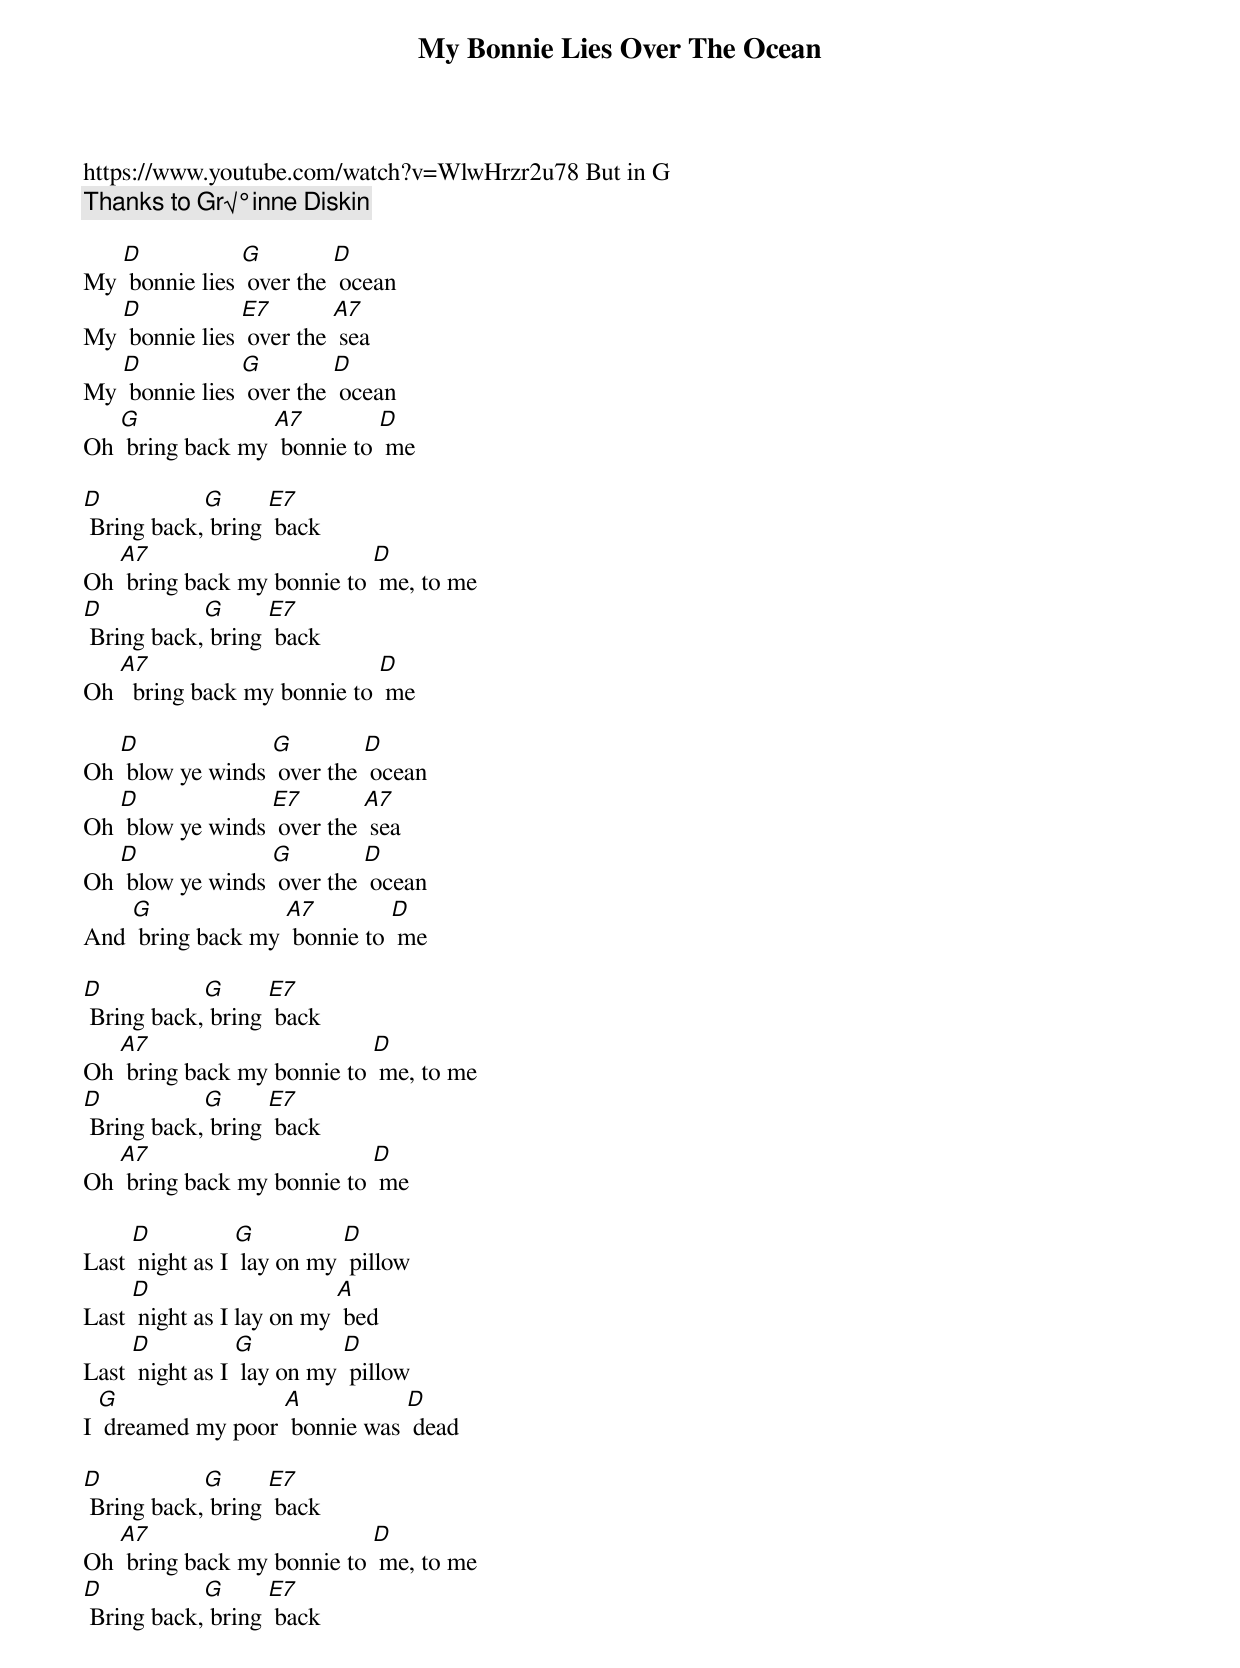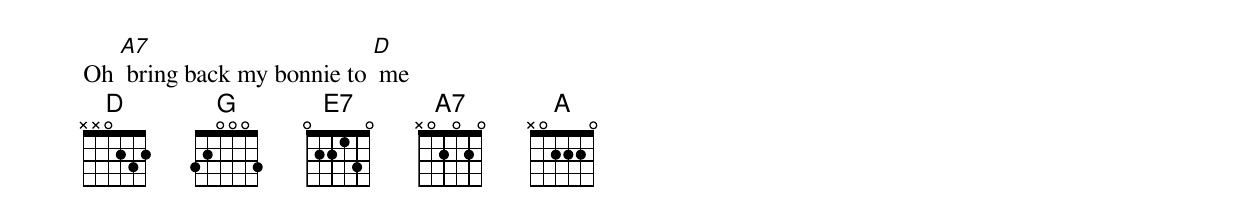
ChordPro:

{t:My Bonnie Lies Over The Ocean}
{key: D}
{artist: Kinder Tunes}
https://www.youtube.com/watch?v=WlwHrzr2u78 But in G
{c:Thanks to Gr√°inne Diskin }

My [D] bonnie lies [G] over the [D] ocean
My [D] bonnie lies [E7] over the [A7] sea
My [D] bonnie lies [G] over the [D] ocean
Oh [G] bring back my [A7] bonnie to [D] me

[D] Bring back,[G] bring [E7] back
Oh [A7] bring back my bonnie to [D] me, to me
[D] Bring back,[G] bring [E7] back
Oh [A7]  bring back my bonnie to [D] me

Oh [D] blow ye winds [G] over the [D] ocean
Oh [D] blow ye winds [E7] over the [A7] sea
Oh [D] blow ye winds [G] over the [D] ocean
And [G] bring back my [A7] bonnie to [D] me

[D] Bring back,[G] bring [E7] back
Oh [A7] bring back my bonnie to [D] me, to me
[D] Bring back,[G] bring [E7] back
Oh [A7] bring back my bonnie to [D] me

Last [D] night as I [G] lay on my [D] pillow
Last [D] night as I lay on my [A] bed
Last [D] night as I [G] lay on my [D] pillow
I [G] dreamed my poor [A] bonnie was [D] dead

[D] Bring back,[G] bring [E7] back
Oh [A7] bring back my bonnie to [D] me, to me
[D] Bring back,[G] bring [E7] back
Oh [A7] bring back my bonnie to [D] me
